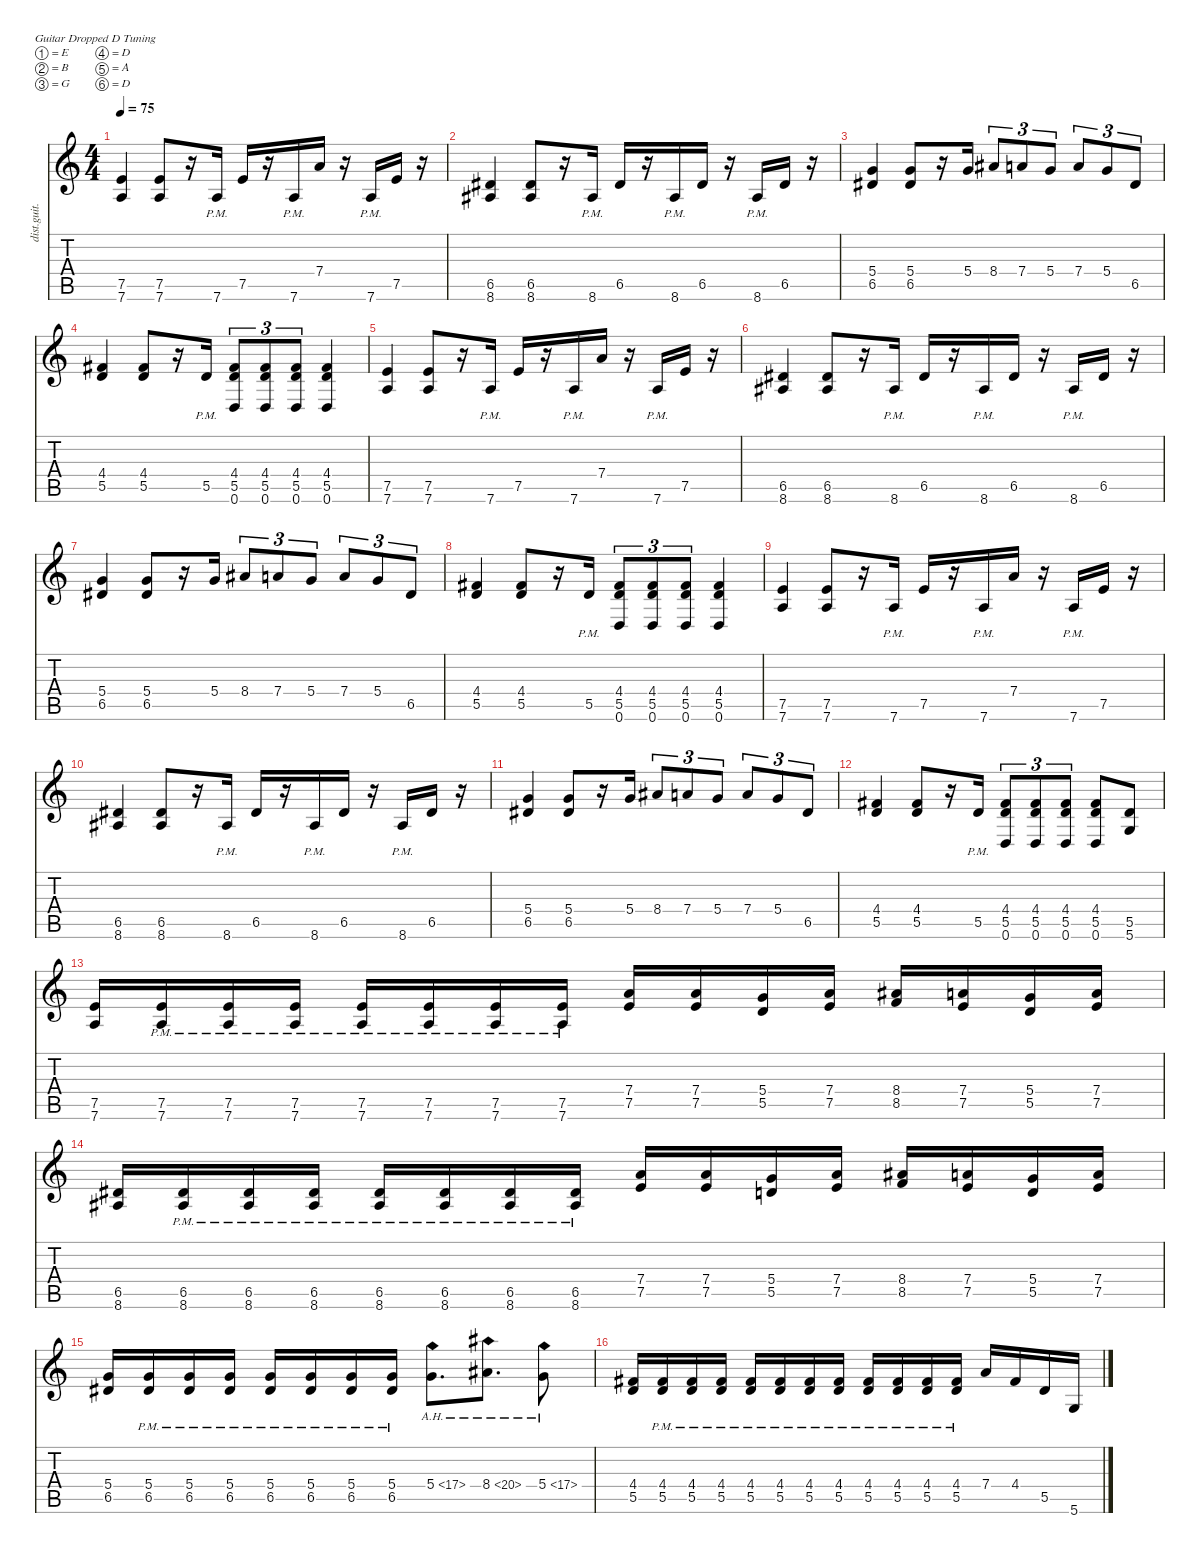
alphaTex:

\defaultSystemsLayout 4
\hideDynamics
\bracketExtendMode nobrackets
\otherSystemsTrackNameOrientation horizontal
\track ("Distortion Guitar" "dist.guit.") {instrument distortionguitar}
\staff {score tabs}
\tuning (E4 B3 G3 D3 A2 D2)
\ts (4 4)
\tempo 75
\clef g2
\ks c
(7.6 7.5).4{dy mf instrument distortionguitar beam Up} (7.6 7.5).8{beam Up} r.16{beam Up} 7.6{pm}.16{beam Up} 7.5.16{beam Up} r.16{beam Up} 7.6{pm}.16{beam Up} 7.4.16{beam Up} r.16{beam Up} 7.6{pm}.16{beam Up} 7.5.16{beam Up} r.16{beam Up} |
(8.6{acc #} 6.5{acc #}).4{beam Up} (8.6{acc #} 6.5{acc #}).8{beam Up} r.16{beam Up} 8.6{pm acc #}.16{beam Up} 6.5{acc #}.16{beam Up} r.16{beam Up} 8.6{pm acc #}.16{beam Up} 6.5{acc #}.16{beam Up} r.16{beam Up} 8.6{pm acc #}.16{beam Up} 6.5{acc #}.16{beam Up} r.16{beam Up} |
(6.5{acc #} 5.4).4{beam Up} (6.5{acc #} 5.4).8{beam Up} r.16{beam Up} 5.4.16{beam Up} 8.4{acc #}.8{tu (3 2) beam Up} 7.4.8{tu (3 2) beam Up} 5.4.8{tu (3 2) beam Up} 7.4.8{tu (3 2) beam Up} 5.4.8{tu (3 2) beam Up} 6.5{acc #}.8{tu (3 2) beam Up} |
(5.5 4.4{acc #}).4{beam Up} (5.5 4.4{acc #}).8{beam Up} r.16{beam Up} 5.5{pm}.16{beam Up} (5.5 0.6 4.4{acc #}).8{tu (3 2) beam Up} (5.5 4.4{acc #} 0.6).8{tu (3 2) beam Up} (5.5 4.4{acc #} 0.6).8{tu (3 2) beam Up} (4.4{acc #} 5.5 0.6).4{beam Up} |
(7.6 7.5).4{beam Up} (7.6 7.5).8{beam Up} r.16{beam Up} 7.6{pm}.16{beam Up} 7.5.16{beam Up} r.16{beam Up} 7.6{pm}.16{beam Up} 7.4.16{beam Up} r.16{beam Up} 7.6{pm}.16{beam Up} 7.5.16{beam Up} r.16{beam Up} |
(8.6{acc #} 6.5{acc #}).4{beam Up} (8.6{acc #} 6.5{acc #}).8{beam Up} r.16{beam Up} 8.6{pm acc #}.16{beam Up} 6.5{acc #}.16{beam Up} r.16{beam Up} 8.6{pm acc #}.16{beam Up} 6.5{acc #}.16{beam Up} r.16{beam Up} 8.6{pm acc #}.16{beam Up} 6.5{acc #}.16{beam Up} r.16{beam Up} |
(6.5{acc #} 5.4).4{beam Up} (6.5{acc #} 5.4).8{beam Up} r.16{beam Up} 5.4.16{beam Up} 8.4{acc #}.8{tu (3 2) beam Up} 7.4.8{tu (3 2) beam Up} 5.4.8{tu (3 2) beam Up} 7.4.8{tu (3 2) beam Up} 5.4.8{tu (3 2) beam Up} 6.5{acc #}.8{tu (3 2) beam Up} |
(5.5 4.4{acc #}).4{beam Up} (5.5 4.4{acc #}).8{beam Up} r.16{beam Up} 5.5{pm}.16{beam Up} (5.5 0.6 4.4{acc #}).8{tu (3 2) beam Up} (5.5 4.4{acc #} 0.6).8{tu (3 2) beam Up} (5.5 4.4{acc #} 0.6).8{tu (3 2) beam Up} (4.4{acc #} 5.5 0.6).4{beam Up} |
(7.6 7.5).4{beam Up} (7.6 7.5).8{beam Up} r.16{beam Up} 7.6{pm}.16{beam Up} 7.5.16{beam Up} r.16{beam Up} 7.6{pm}.16{beam Up} 7.4.16{beam Up} r.16{beam Up} 7.6{pm}.16{beam Up} 7.5.16{beam Up} r.16{beam Up} |
(8.6{acc #} 6.5{acc #}).4{beam Up} (8.6{acc #} 6.5{acc #}).8{beam Up} r.16{beam Up} 8.6{pm acc #}.16{beam Up} 6.5{acc #}.16{beam Up} r.16{beam Up} 8.6{pm acc #}.16{beam Up} 6.5{acc #}.16{beam Up} r.16{beam Up} 8.6{pm acc #}.16{beam Up} 6.5{acc #}.16{beam Up} r.16{beam Up} |
(6.5{acc #} 5.4).4{beam Up} (6.5{acc #} 5.4).8{beam Up} r.16{beam Up} 5.4.16{beam Up} 8.4{acc #}.8{tu (3 2) beam Up} 7.4.8{tu (3 2) beam Up} 5.4.8{tu (3 2) beam Up} 7.4.8{tu (3 2) beam Up} 5.4.8{tu (3 2) beam Up} 6.5{acc #}.8{tu (3 2) beam Up} |
(5.5 4.4{acc #}).4{beam Up} (5.5 4.4{acc #}).8{beam Up} r.16{beam Up} 5.5{pm}.16{beam Up} (5.5 0.6 4.4{acc #}).8{tu (3 2) beam Up} (5.5 4.4{acc #} 0.6).8{tu (3 2) beam Up} (5.5 4.4{acc #} 0.6).8{tu (3 2) beam Up} (4.4{acc #} 5.5 0.6).8{beam Up} (5.6 5.5).8{beam Up} |
(7.6 7.5).16{beam Up} (7.6{pm} 7.5{pm}).16{beam Up} (7.6{pm} 7.5{pm}).16{beam Up} (7.6{pm} 7.5{pm}).16{beam Up} (7.6{pm} 7.5{pm}).16{beam Up} (7.6{pm} 7.5{pm}).16{beam Up} (7.6{pm} 7.5{pm}).16{beam Up} (7.6{pm} 7.5{pm}).16{beam Up} (7.5 7.4).16{beam Up} (7.5 7.4).16{beam Up} (5.5 5.4).16{beam Up} (7.5 7.4).16{beam Up} (8.5 8.4{acc #}).16{beam Up} (7.5 7.4).16{beam Up} (5.5 5.4).16{beam Up} (7.5 7.4).16{beam Up} |
(6.5{acc #} 8.6{acc #}).16{beam Up} (8.6{pm acc #} 6.5{pm acc #}).16{beam Up} (8.6{pm acc #} 6.5{pm acc #}).16{beam Up} (8.6{pm acc #} 6.5{pm acc #}).16{beam Up} (8.6{pm acc #} 6.5{pm acc #}).16{beam Up} (8.6{pm acc #} 6.5{pm acc #}).16{beam Up} (8.6{pm acc #} 6.5{pm acc #}).16{beam Up} (8.6{pm acc #} 6.5{pm acc #}).16{beam Up} (7.5 7.4).16{beam Up} (7.5 7.4).16{beam Up} (5.5 5.4).16{beam Up} (7.5 7.4).16{beam Up} (8.5 8.4{acc #}).16{beam Up} (7.5 7.4).16{beam Up} (5.5 5.4).16{beam Up} (7.5 7.4).16{beam Up} |
(6.5{acc #} 5.4).16{beam Up} (5.4{pm} 6.5{pm acc #}).16{beam Up} (5.4{pm} 6.5{pm acc #}).16{beam Up} (5.4{pm} 6.5{pm acc #}).16{beam Up} (5.4{pm} 6.5{pm acc #}).16{beam Up} (5.4{pm} 6.5{pm acc #}).16{beam Up} (5.4{pm} 6.5{pm acc #}).16{beam Up} (5.4{pm} 6.5{pm acc #}).16{beam Up} 5.4{ah 12}.8{d beam Down} 8.4{ah 12 acc #}.8{d beam Down} 5.4{ah 12}.8{beam Down} |
(5.5 4.4{acc #}).16{beam Up} (4.4{pm acc #} 5.5{pm}).16{beam Up} (4.4{pm acc #} 5.5{pm}).16{beam Up} (4.4{pm acc #} 5.5{pm}).16{beam Up} (4.4{pm acc #} 5.5{pm}).16{beam Up} (4.4{pm acc #} 5.5{pm}).16{beam Up} (4.4{pm acc #} 5.5{pm}).16{beam Up} (4.4{pm acc #} 5.5{pm}).16{beam Up} (4.4{pm acc #} 5.5{pm}).16{beam Up} (4.4{pm acc #} 5.5{pm}).16{beam Up} (4.4{pm acc #} 5.5{pm}).16{beam Up} (4.4{pm acc #} 5.5{pm}).16{beam Up} 7.4.16{beam Up} 4.4{acc #}.16{beam Up} 5.5.16{beam Up} 5.6.16{beam Up}
